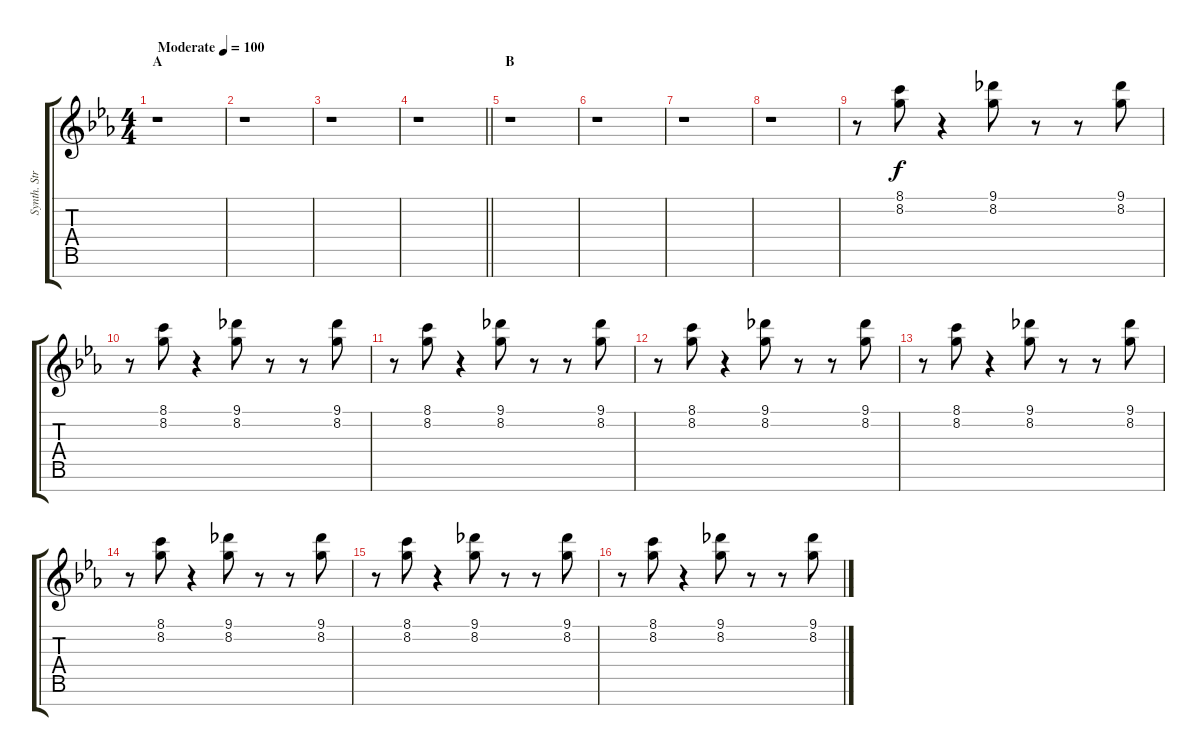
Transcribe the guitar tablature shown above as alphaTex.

\track ("Synth. Strings" "Synth. Str") {instrument stringensemble1}
\staff {score tabs}
\tuning (E5 B4 G4 D4 A3 E3 B2) {hide}
\ts (4 4)
\section ("" "A")
\tempo (100 "Moderate")
\clef g2
\ks eb
r.1{dy f instrument stringensemble1} |
r.1 |
r.1 |
\barLineRight lightlight
r.1 |
\section ("" "B")
r.1 |
r.1 |
r.1 |
r.1 |
r.8 (8.1 8.2).8 r.4 (9.1 8.2).8 r.8 r.8 (9.1 8.2).8 |
r.8 (8.1 8.2).8 r.4 (9.1 8.2).8 r.8 r.8 (9.1 8.2).8 |
r.8 (8.1 8.2).8 r.4 (9.1 8.2).8 r.8 r.8 (9.1 8.2).8 |
r.8 (8.1 8.2).8 r.4 (9.1 8.2).8 r.8 r.8 (9.1 8.2).8 |
r.8 (8.1 8.2).8 r.4 (9.1 8.2).8 r.8 r.8 (9.1 8.2).8 |
r.8 (8.1 8.2).8 r.4 (9.1 8.2).8 r.8 r.8 (9.1 8.2).8 |
r.8 (8.1 8.2).8 r.4 (9.1 8.2).8 r.8 r.8 (9.1 8.2).8 |
r.8 (8.1 8.2).8 r.4 (9.1 8.2).8 r.8 r.8 (9.1 8.2).8
